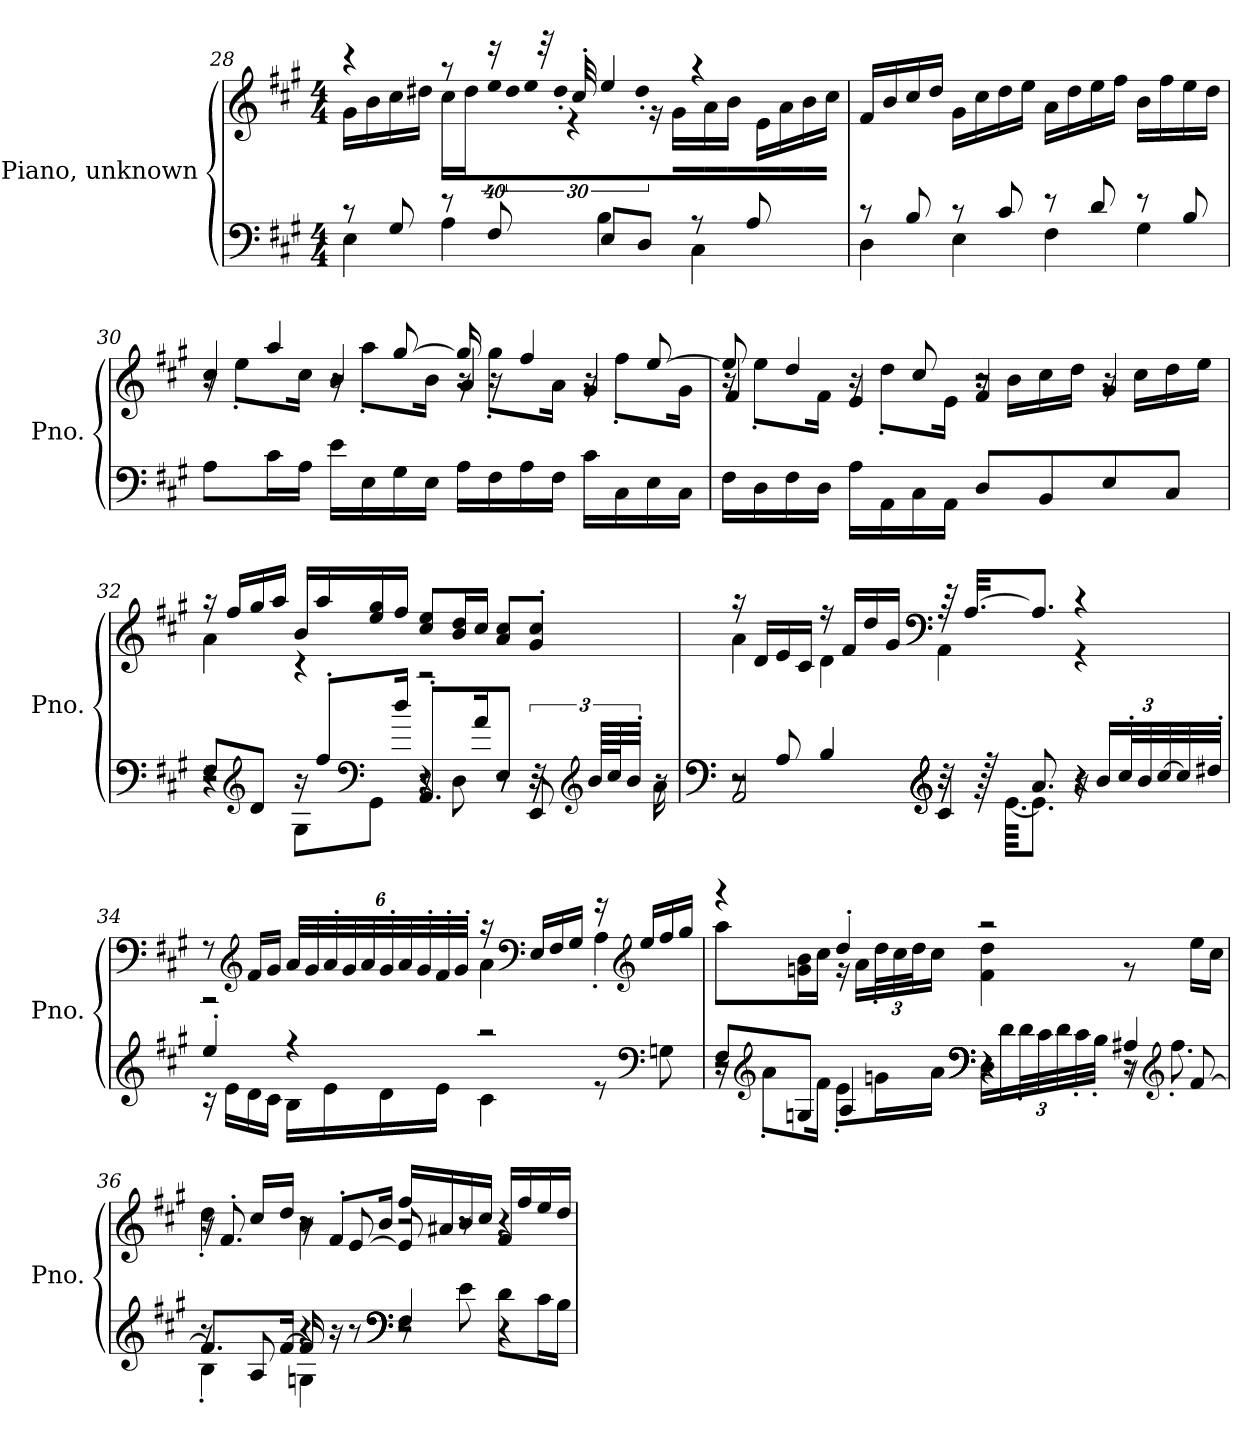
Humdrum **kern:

**kern	**kern
*part1	*part1
*staff2	*staff1
*I"Piano, unknown	*
*I'Pno.	*
*clefF4	*clefG2
*k[f#c#g#]	*k[f#c#g#]
*M4/4	*M4/4
=28	=28
*^	*^
8r	4E\	4r	16g#\LL
.	.	.	16b\
8G#/	.	.	16cc#\
.	.	.	16dd#X\JJ
8r	4A\	8r	16cc#\LL
.	.	.	16dd#\
!	!	!	!LO:N:vis=32
8F#/	.	16r	640%23ee\L
!	!	!	!LO:N:vis=64
.	.	.	960%17dd#\L
!	!	!	!LO:N:vis=64
.	.	.	960%17ee\
.	.	32r	.
!	!	!	!LO:N:vis=64
.	.	.	960%17dd#'\JJJJ
!	!	!	!LO:N:vis=64
.	.	.	960%17r
.	.	32cc#'/	.
.	.	.	1920ryy
!	!	!	!LO:N:vis=64
.	.	.	960%17dd#'\
8E/L	4B\	4ee/	16r
.	.	.	16g#\LL
8D/J	.	.	16a\
.	.	.	16b\JJ
8r	4C#\	4r	16e\LL
.	.	.	16a\
8A/	.	.	16b\
.	.	.	16cc#\JJ
*	*	*v	*v
!!LO:PB:g=z
=29	=29	=29
8r	4D\	16f#/LL
.	.	16b/
8B/	.	16cc#/
.	.	16dd/JJ
8r	4E\	16g#\LL
.	.	16cc#\
8c#/	.	16dd\
.	.	16ee\JJ
8r	4F#\	16a\LL
.	.	16dd\
8d/	.	16ee\
.	.	16ff#\JJ
8r	4G#\	16b\LL
.	.	16ff#\
8B/	.	16ee\
.	.	16dd\JJ
*v	*v	*
=30	=30
*	*^
*	*	*^
8A\L	8r	16r	4cc#/
.	.	8ee'\L	.
16c#\L	4aa/	.	.
16A\JJ	.	16cc#\Jk	.
16e\LL	.	16r	4b/
16E\	.	8aa'\L	.
16G#\	[8gg#/	.	.
16E\JJ	.	16b\Jk	.
16A\LL	16gg#/]	16r	4a/
16F#\	16r	8gg#'\L	.
16A\	4ff#/	.	.
16F#\JJ	.	16a\Jk	.
16c#\LL	.	16r	4g#/
16C#\	.	8ff#'\L	.
16E\	[8ee/	.	.
16C#\JJ	.	16g#\Jk	.
!!LO:LB:g=z	!!	!!
=31	=31	=31	=31
16F#\LL	8ee/]	16r	4f#/
16D\	.	8ee'\L	.
16F#\	4dd/	.	.
16D\JJ	.	16f#\Jk	.
16A\LL	.	16r	4e/
16AA\	.	8dd'\L	.
16C#\	8cc#/	.	.
16AA\JJ	.	16e\Jk	.
8D/L	2r	16r	4f#/
.	.	16b\LL	.
8BB/	.	16cc#\	.
.	.	16dd\JJ	.
8E/	.	16r	4g#/
.	.	16cc#\LL	.
8C#/J	.	16dd\	.
.	.	16ee\JJ	.
*	*	*v	*v
=32	=32	=32
*^	*	*
*	*^	*	*
8F#/L	4r	2r	16r	4a\
.	.	.	16ff#/LL	.
*clefG2	*	*	*	*
8d/J	.	.	16gg#/	.
.	.	.	16aa/JJ	.
16r	8G#\L	.	16b/LL	4r
8ff#'/L	.	.	16aa/	.
*clefF4	*	*	*	*
.	8GG#\J	.	16ee/ 16gg#/	.
16dd/Jk	.	.	16ff#/JJ	.
8.AA'/L	8r	4r	8cc#/ 8ee/L	2r
.	8D\	.	16b/ 16dd/L	.
16a/K	.	.	16cc#/JJ	.
8E/J	8r	8r	8a/ 8cc#/L	.
48r	16r	8EE/	8g#/' 8cc#/'J	.
*clefG2	*	*	*	*
96b/LLLL	.	.	.	.
96cc#/J	.	.	.	.
48b'/JJJ	.	.	.	.
16r	16a\	.	.	.
!!LO:LB:g=z	!!
=33	=33	=33	=33	=33
*clefF4	*	*	*	*
8r	2r	2AA/	16r	4a\
.	.	.	16d/LL	.
8A/	.	.	16e/	.
.	.	.	16c#/JJ	.
4B/	.	.	16r	4d\
.	.	.	16f#/LL	.
.	.	.	16dd/	.
.	.	.	16g#/JJ	.
*clefG2	*	*	*clefF4	*
16r	32r	4c#/	64r	4AA\
.	.	.	[32.A/KKL	.
.	128r	.	.	.
.	[64.e\KKKL	.	.	.
8.a/	8.e\J]	.	8.A/J]	.
16r	4r	4r	4r	4r
16b/LL	.	.	.	.
*Xbrackettup	*	*	*	*
48cc#'/L	.	.	.	.
48b/	.	.	.	.
[48cc#/	.	.	.	.
32cc#/]	.	.	.	.
32dd#X'/JJJ	.	.	.	.
*	*v	*v	*	*
!!LO:LB:g=z	!!
=34	=34	=34	=34
4ee'/	16r	8r	2r
.	16e\LL	.	.
*	*	*clefG2	*
.	16d\	16f#/LL	.
.	16c#\JJ	16g#/JJ	.
4r	16B\LL	32a/LLL	.
.	.	32g#/	.
*	*	*Xbrackettup	*
.	16e\	48a'/	.
.	.	48g#/	.
.	.	48a/	.
.	16d\	48g#'/	.
.	.	48a/	.
.	.	48g#'/	.
.	16e\JJ	32f#'/	.
.	.	32g#'/JJJ	.
2r	4c#\	16r	4a\
*	*	*clefF4	*
.	.	16E/LL	.
.	.	16F#/	.
.	.	16G#/JJ	.
.	8r	16r	4A'\
*	*	*clefG2	*
.	.	16ee/LL	.
*clefF4	*	*	*
.	8Gn\	16ff#/	.
.	.	16gg#/JJ	.
!!LO:LB:g=z	!!
=35	=35	=35	=35
*	*^	*	*
2r	16r	8F#/L	4r	8aa\L
*clefG2	*	*	*	*
.	8a'\L	.	.	.
.	.	8Gn/J	.	16gn\ 16b\L
.	16f#\Jk	.	.	16cc#\JJ
.	8e'\L	4A/	4dd'/	16r
.	.	.	.	16a\LL
.	16gn\L	.	.	48dd'\L
.	.	.	.	48cc#\
.	.	.	.	48dd\J
.	16a\JJ	.	.	16cc#\JJ
*clefF4	*	*	*	*
4r	16D\LL	4r	2r	4f#\ 4dd\
.	16d\	.	.	.
.	48d'\L	.	.	.
.	48c#\	.	.	.
.	48d\	.	.	.
.	32c#'\	.	.	.
.	32B'\JJJ	.	.	.
8r	16r	4A#X/	.	8r
*clefG2	*	*	*	*
.	8.ff#'\	.	.	.
[8f#/	.	.	.	16ee\LL
.	.	.	.	16cc#\JJ
!!LO:LB:g=z
=36	=36	=36	=36	=36
*	*	*	*	*^
8.f#/L]	4B'\	8r	8r	4dd'\	16r
.	.	.	.	.	8.f#'/
.	.	8A/	16cc#/LL	.	.
[16f#/Jk	.	.	16dd/JJ	.	.
16f#/]	4Gn\	4r	16r	4b\	8r
16r	.	.	8f#'/L	.	.
8r	.	.	.	.	[8e/
.	.	.	16b/Jk	.	.
*clefF4	*	*	*	*	*
2r	8r	4F#/	16ff#/LL	2r	8e/]
.	.	.	16a#X/	.	.
.	8e\	.	16b/	.	8r
.	.	.	16cc#/JJ	.	.
.	8d\L	4r	16f#/LL	.	4r
.	.	.	16ff#/	.	.
.	16c#\L	.	16ee/	.	.
.	16B\JJ	.	16dd/JJ	.	.
*v	*v	*v	*	*	*
*	*v	*v	*v
=	=
*-	*-
